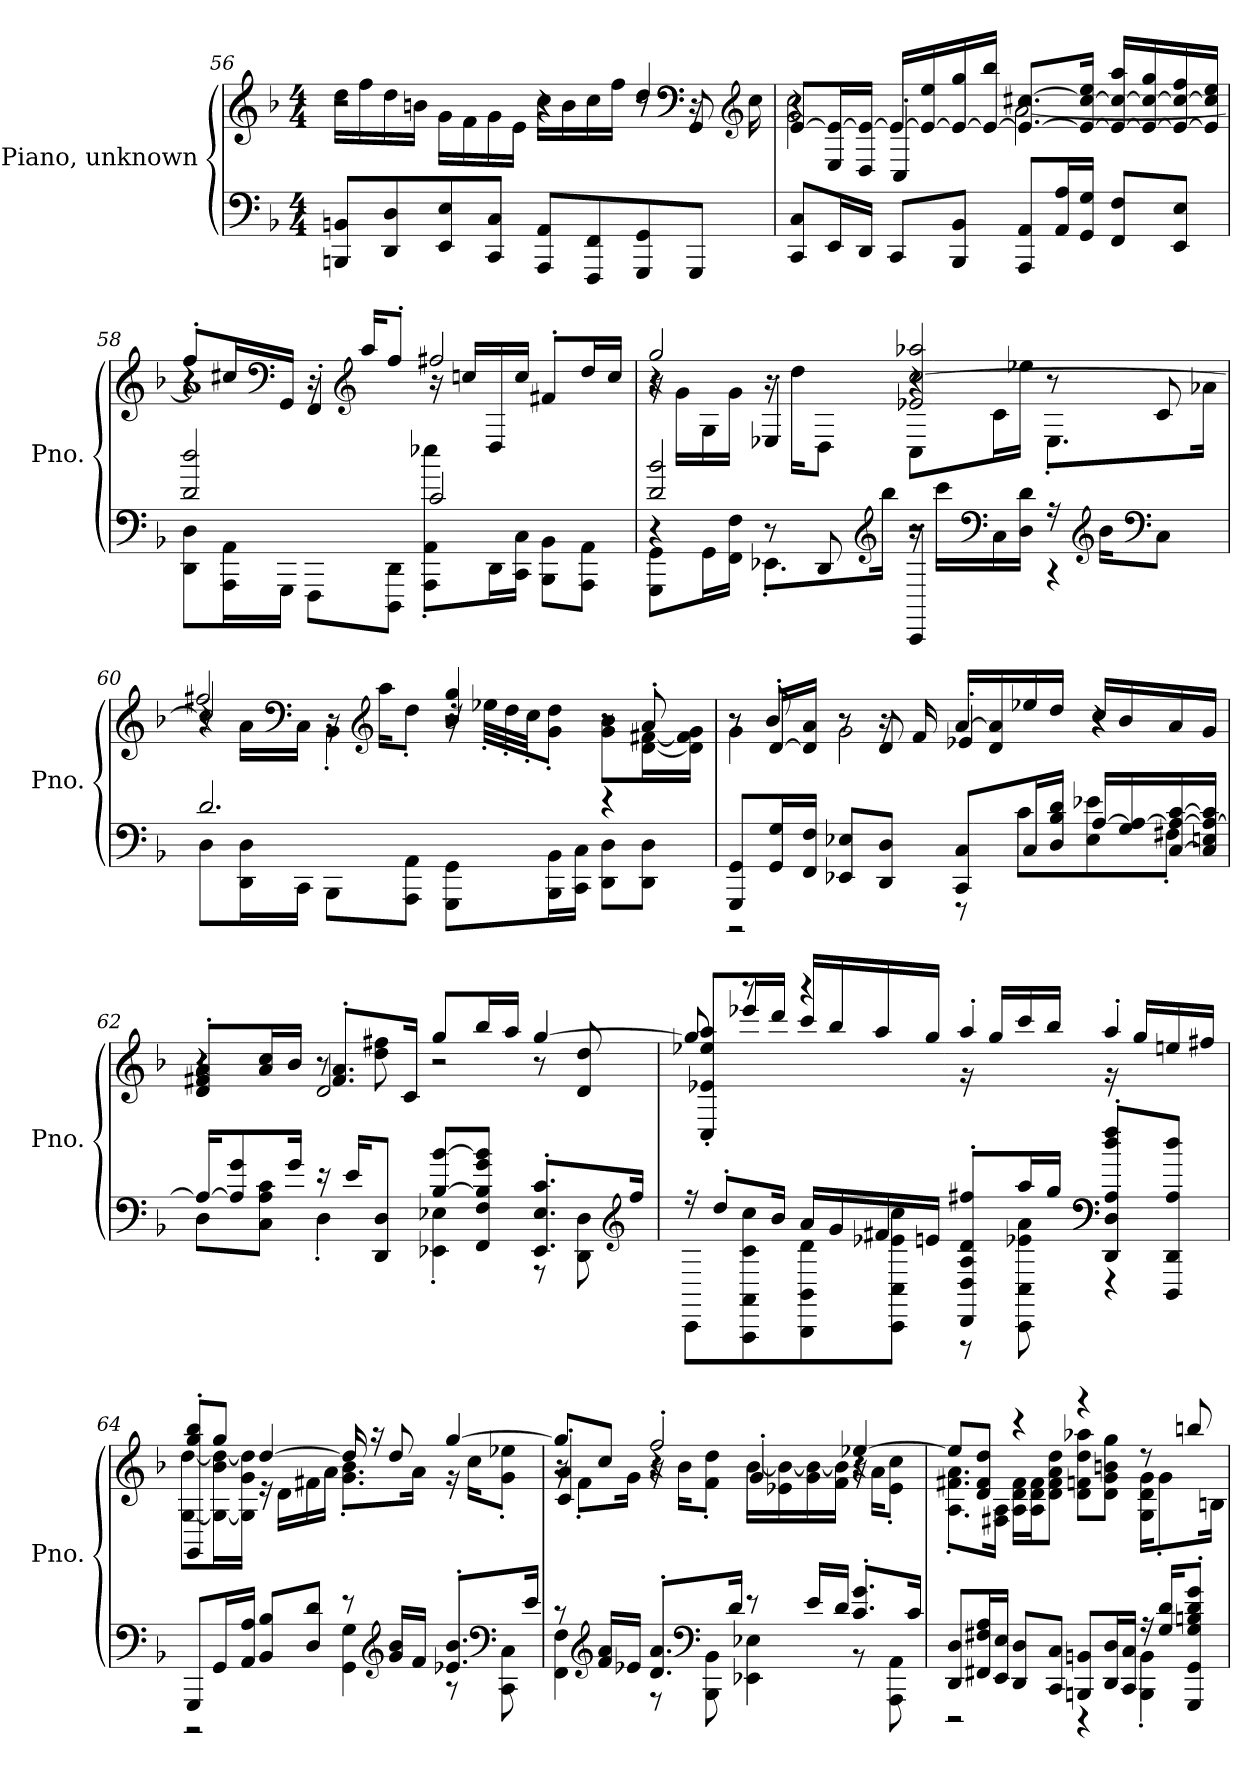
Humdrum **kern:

**kern	**kern
*part1	*part1
*staff2	*staff1
*I"Piano, unknown	*
*I'Pno.	*
!!LO:LB:g=z
*clefF4	*clefG2
*k[b-]	*k[b-]
*M4/4	*M4/4
=56	=56
*	*^
*	*	*^
8BBBn/ 8BBn/L	2r	16dd\LL	2r
.	.	16ff\	.
8DD/ 8D/	.	16dd\	.
.	.	16bn\JJ	.
8EE/ 8E/	.	16g\LL	.
.	.	16f\	.
8CC/ 8C/J	.	16g\	.
.	.	16e\JJ	.
8AAA/ 8AA/L	4r	16cc\LL	4r
.	.	16b\	.
8FFF/ 8FF/	.	16cc\	.
.	.	16ff\JJ	.
8GGG/ 8GG/	4dd/	8r	8r
*	*clefF4	*	*
8GGG/J	.	16r	8GG/
*	*clefG2	*	*
.	.	16cc\	.
=57	=57	=57	=57
8CC/ 8C/L	[8e/L	2g\ 2cc\	4r
16EE/L	16E/ 16e/_L	.	.
16DD/JJ	16D/ 16e/_JJ	.	.
8CC/L	16e/LL_	.	4C'/
.	16e/_ 16ee/	.	.
8BBB-/ 8BB-/J	16e/_ 16gg/	.	.
.	16e/_ 16bb-/JJ	.	.
8AAA/ 8AA/L	8.e/_ [8.cc#X/L	[2a\	2r
16AA/ 16A/L	.	.	.
16GG/ 16G/JJ	16e/_ 16cc#/_ 16ee/Jk	.	.
8FF/ 8F/L	16e/_ 16cc#/_ 16aa/LL	.	.
.	16e/_ 16cc#/_ 16gg/	.	.
8EE/ 8E/J	16e/_ 16cc#/_ 16ff/	.	.
.	16e/] 16cc#/] 16ee/JJ	.	.
!!LO:LB:g=z	!!	!!
=58	=58	=58	=58
*^	*	*	*
2d/ 2dd/	8DD\ 8D\L	8ff'/L	1a]	4r
.	16AAA\ 16AA\L	16cc#X/L	.	.
*	*	*clefF4	*	*
.	16GGG\JJ	16GG/JJ	.	.
.	8FFF\L	16r	.	4FF'/
*	*	*clefG2	*	*
.	.	16aa/KL	.	.
.	8DDD\ 8DD\J	8ff'/J	.	.
2c/	8AAA\' 8AA\' 8ee-X\'L	16r	.	2ff#X/
.	.	16ccn/LL	.	.
.	16DD\L	16D/	.	.
.	16CC\ 16C\JJ	16cc/JJ	.	.
.	8BBB-\ 8BB-\L	8f#X'/L	.	.
.	8AAA\ 8AA\J	16dd/L	.	.
.	.	16cc/JJ	.	.
!!LO:PB:g=z	!!	!!
=59	=59	=59	=59	=59
*	*^	*	*	*
2d/ 2b-/	8GGG\ 8GG\L	4r	2gg/	16r	4r
.	.	.	.	16g\LL	.
.	16GG\L	.	.	16G\	.
.	16FF\ 16F\JJ	.	.	16g\JJ	.
.	8.EE-X'\L	8r	.	16r	4E-X'/
.	.	.	.	16dd\KL	.
.	.	8DD/	.	8D\J	.
*clefG2	*	*	*	*	*
.	16bb-\Jk	.	.	.	.
2r	16r	4CC'/	2e-X/ [2cc/ 2aa-X/	8C\L	4r
.	16ccc\LL	.	.	.	.
*clefF4	*	*	*	*	*
.	16C\	.	.	16c\L	.
.	16D\ 16d\JJ	.	.	16ee-X\JJ	.
.	16r	4r	.	8.E-'\L	8r
*clefG2	*	*	*	*	*
.	16b-\KL	.	.	.	.
*clefF4	*	*	*	*	*
.	8C\J	.	.	.	8c/
.	.	.	.	16a-X\Jk	.
*	*v	*v	*	*	*
!!LO:LB:g=z
=60	=60	=60	=60	=60
*	*	*	*	*^
2.d/	8D\L	2cc/]	8r	2ff#X/	4r
.	16DD\ 16D\L	.	16a\LL	.	.
*	*	*clefF4	*	*	*
.	16CC\JJ	.	16C\JJ	.	.
.	8BBB-\L	.	16r	.	4BB-'\
*	*	*clefG2	*	*	*
.	.	.	16aa\KL	.	.
.	8AAA\ 8AA\J	.	8dd'\J	.	.
.	8GGG\ 8GG\L	4b-/ 4gg/	32r	2r	2r
.	.	.	32ee-X'\LLL	.	.
.	.	.	32dd'\	.	.
.	.	.	32cc'\JJ	.	.
.	16BBB-\ 16BB-\L	.	8g\' 8dd\'J	.	.
.	16CC\ 16C\JJ	.	.	.	.
4r	8DD\ 8D\L	8r	8g\ 8b-\L	.	.
.	8DD\ 8D\J	8a'/	[16d\ [16f#X\L	.	.
.	.	.	16d\] 16f#\] 16g\JJ	.	.
*	*	*	*	*v	*v
!!LO:LB:g=z
=61	=61	=61	=61	=61
8GGG/ 8GG/L	2r	8r	4g\	8r
16GG/ 16G/L	.	[16d/LL	.	8b-'/
16FF/ 16F/JJ	.	16d/] 16a/JJ	.	.
8EE-X/ 8E-X/L	.	8r	2g\	8r
8DD/ 8D/J	.	16r	.	8d/
.	.	16f/	.	.
8CC/ 8C/L	8r	[16a/LL	.	4e-X'/
.	.	16d/ 16a/]	.	.
16C/L	8c\L	16ee-X/	.	.
16D/ 16B-/ 16d/JJ	.	16dd/JJ	.	.
[16A/LL	8E-\ 8e-X\	16cc/LL	4r	4r
16G/ 16A/_	.	16b-/	.	.
[16C/ 16A/_ [16c/	8F#X'\J	16a/	.	.
16C/] 16En/ 16A/_ 16c/]JJ	.	16g/JJ	.	.
=62	=62	=62	=62	=62
16A/KL_	8D\L	4r	4r	8d/' 8f#X/' 8a/'L
8A/] 8g/	.	.	.	.
.	8C\ 8A\ 8c\J	.	.	16a/ 16cc/L
16g/Jk	.	.	.	16b-/JJ
16r	4D'\	2d/	8r	8.f#/' 8.a/'L
16e/KL	.	.	.	.
8DD/ 8D/J	.	.	8dd\ 8ff#X\	.
.	.	.	.	16c/Jk
[8B-/ [8b-/L	4EE-X\' 4E-X\'	.	2r	8gg/L
8FF/ 8F/ 8B-/] 8g/ 8b-/]J	.	.	.	16bb-/L
.	.	.	.	16aa/JJ
8.EE-/' 8.E-/' 8.c/'L	8r	[4gg/	.	8r
.	8DD\ 8D\	.	.	8d/ 8dd/
*clefG2	*	*	*	*
16ff/Jk	.	.	.	.
*	*	*	*v	*v
!!LO:LB:g=z
=63	=63	=63	=63
16r	8CC\L	8gg/]	8C/' 8e-X/' 8ee-X/' 8aa/'L
8dd'/L	.	.	.
.	8AAA\ 8AA\ 8c\ 8cc\	8r	16eee-X/L
16b-/Jk	.	.	16ddd/JJ
16a/LL	8BBB-\ 8BB-\ 8d\	4r	16ccc/LL
16g/	.	.	16bb-/
16f#X/	8CC\ 8C\ 8e-X\ 8cc\J	.	16aa/
16en/JJ	.	.	16gg/JJ
8DD/' 8D/' 8A/' 8d/' 8ff#X/'L	8r	4aa'/	16r
.	.	.	16gg/LL
16aa/L	8CC\ 8C\ 8e-X\ 8a\	.	16ccc/
16gg/JJ	.	.	16bb-/JJ
*clefF4	*	*	*
8DD/' 8D/' 8A/' 8dd/' 8ff#/'L	4r	4aa'/	16r
.	.	.	16gg/LL
8DDD/ 8DD/ 8A/ 8dd/J	.	.	16een/
.	.	.	16ff#X/JJ
!!LO:LB:g=z	!!
=64	=64	=64	=64
8GGG/L	2r	8GG/' 8gg/' 8bb-/'L	[8G\ [8dd\L
16GG/L	.	8gg/J	16G\_ 16b-\ 16dd\_L
16AA/ 16A/JJ	.	.	16G\] 16g\ 16dd\]JJ
8BB-/ 8B-/L	.	[4dd/	16r
.	.	.	16d\LL
8D/ 8d/J	.	.	16f#X\
.	.	.	16a\JJ
8r	4GG\ 4G\	16dd/]	8.g\' 8.b-\'L
.	.	16r	.
*clefG2	*	*	*
16g/ 16b-/LL	.	8dd/	.
16f/JJ	.	.	16a\Jk
8.e-X/' 8.b-/'L	8r	[4gg/	16r
.	.	.	16cc\KL
*clefF4	*	*	*
.	8CC\ 8C\	.	8g\' 8ee-X\'J
16e-/Jk	.	.	.
=65	=65	=65	=65
*	*	*	*^
8r	4FF\ 4F\	8gg/L]	16r	4c/' 4a/'
.	.	.	8f'\L	.
*clefG2	*	*	*	*
16f/ 16a/LL	.	8cc/J	.	.
16e-X/JJ	.	.	16g\Jk	.
8.d/' 8.a/'L	8r	2ff'/	16r	4r
.	.	.	16b-\KL	.
*clefF4	*	*	*	*
.	8BBB-\ 8BB-\	.	8f\' 8dd\'J	.
16d/Jk	.	.	.	.
8r	4EE-X\ 4E-X\	.	[16b-\LL	4g'/
.	.	.	16e-X\ 16b-\_	.
16e-/LL	.	.	16g\ 16b-\_	.
16d/JJ	.	.	16f\ 16b-\]JJ	.
8.c/' 8.g/'L	8r	[4ee-X/	16r	4r
.	.	.	16a\KL	.
.	8AAA\ 8AA\	.	8e-\' 8cc\'J	.
16c/Jk	.	.	.	.
*	*	*	*v	*v
!!LO:LB:g=z
=66	=66	=66	=66
8DD/ 8D/L	2r	8ee-/L]	8.A\' 8.f#X\' 8.a\'L
16FF#X/ 16F#X/ 16A/L	.	8d/ 8f#/ 8dd/J	.
16EE/ 16E/JJ	.	.	16F#X\ 16A\Jk
8DD/ 8D/L	.	4r	16A\ 16d\ 16f#\LL
.	.	.	16A\ 16d\ 16f#\J
8CC/ 8C/J	.	.	8d\ 8f#\ 8a\ 8dd\J
8BBBn/ 8BBn/L	4r	4r	8d\ 8fn\ 8dd\ 8aa-X\L
16DD/ 16D/L	.	.	8d\ 8g\ 8bn\ 8gg\J
16CC/ 16C/JJ	.	.	.
16r	4BBB\' 4BB\'	8r	16G\ 16d\ 16g\KL
16G/ 16d/KL	.	.	8g'\
8GGG/' 8GG/' 8G/' 8Bn/' 8d/' 8g/'J	.	8bbn/	.
.	.	.	16Bn\Jk
*v	*v	*	*
*	*v	*v
=	=
*-	*-
